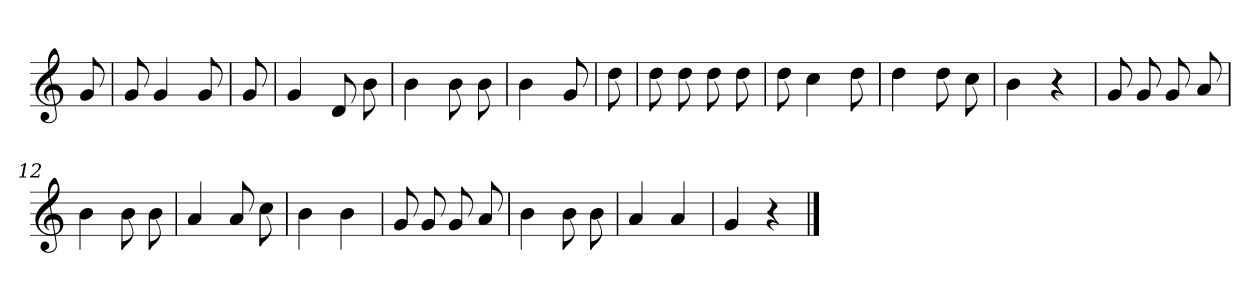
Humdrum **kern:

**kern
*part1
*staff1
*clefG2
*k[]
=
8g
=1
8g
4g
8g
=2y
8g
=3
4g
8d
8b
=4
4b
8b
8b
=5
4b
8g
=6
8dd
=7
8dd
8dd
8dd
8dd
=8
8dd
4cc
8dd
=9
4dd
8dd
8cc
=10
4b
4r
=11
8g
8g
8g
8a
=12
4b
8b
8b
=13
4a
8a
8cc
=14
4b
4b
=15
8g
8g
8g
8a
=16
4b
8b
8b
=17
4a
4a
=18
4g
4r
==
*-
